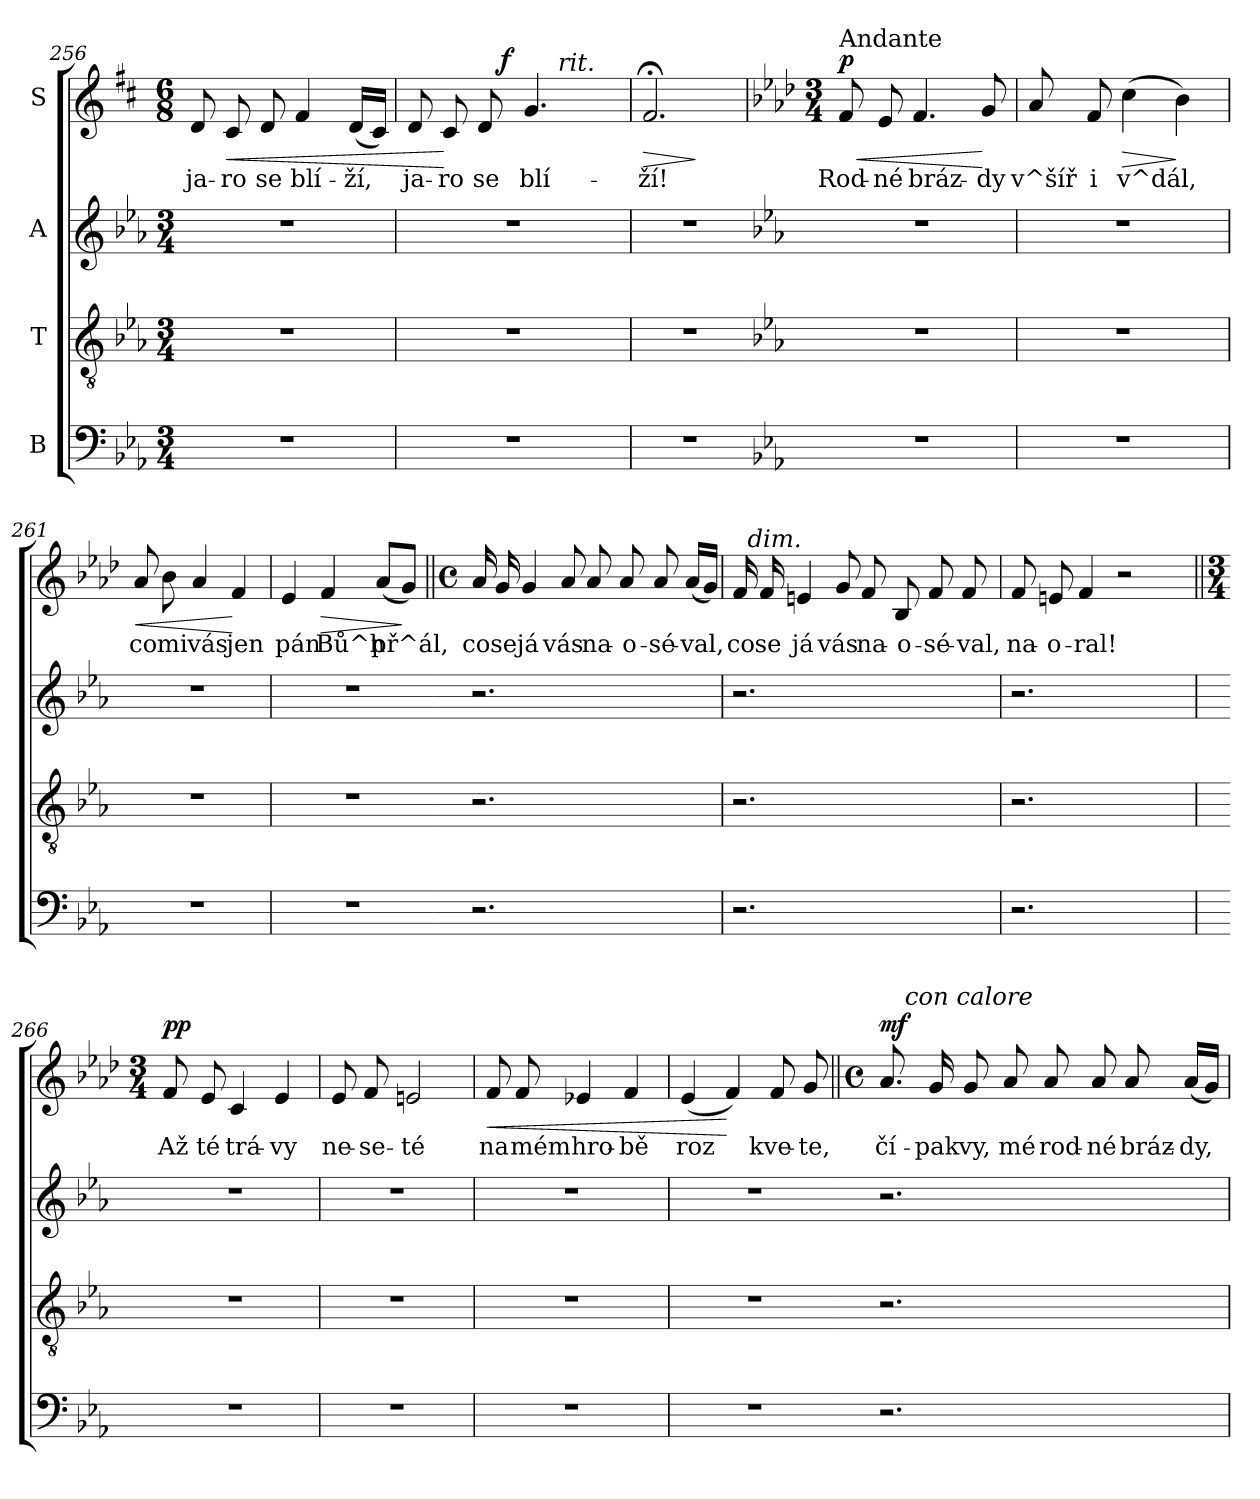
**kern	**kern	**kern	**kern	**text	**dynam
*part4	*part3	*part2	*part1	*part1	*part1
*staff4	*staff3	*staff2	*staff1	*staff1	*staff1
*I"B	*I"T	*I"A	*I"S	*	*
!!LO:LB:g=z
*clefF4	*clefGv2	*clefG2	*clefG2	*	*
*k[b-e-a-]	*k[b-e-a-]	*k[b-e-a-]	*k[f#c#]	*	*
*E-:	*E-:	*E-:	*D:	*	*
*M3/4	*M3/4	*M3/4	*M6/8	*	*
=256	=256	=256	=256	=256	=256
!	!	!	!	!LO:LY:b:rj	!
2.r	2.r	2.r	8d/	ja-	.
!	!	!	!	!LO:LY:b:rj	!LO:HP:b
.	.	.	8c#/	-ro	<
!	!	!	!	!LO:LY:b:rj	!
.	.	.	8d/	se	.
!	!	!	!	!LO:LY:b:rj	!
.	.	.	4f#/	blí-	.
!	!	!	!	!LO:LY:b:rj	!
.	.	.	(<16d/L	-ží,	.
!	!	!	!	!LO:LY:b:rj	!
.	.	.	16c#/J)	.	.
=257	=257	=257	=257	=257	=257
!	!	!	!	!LO:LY:b:rj	!
*	*	*	*^	*	*
*	*	*	*	*^	*	*
2.r	2.r	2.r	8d/	4ryy	4ryy	ja-	.
!	!	!	!	!	!	!LO:LY:b:rj	!
.	.	.	8c#/	.	.	-ro	[
!	!	!	!	!	!	!LO:LY:b:rj	!
.	.	.	8d/	16ryy	8ryy	se	.
!	!	!	!	!	!	!	!LO:DY:a
.	.	.	.	4..ryy	.	.	f
!	!	!	!	!	!	!LO:LY:b:rj	!
.	.	.	4.g/	.	16ryy	blí-	.
.	.	.	.	.	64ryy	.	.
!	!	!	!	!	!LO:TX:a:i:t=rit.	!	!
.	.	.	.	.	4ryy	.	.
.	.	.	.	.	32.ryy	.	.
=258	=258	=258	=258	=258	=258	=258	=258
!	!	!	!	!	!	!LO:LY:b:rj	!LO:HP:b
*	*	*	*v	*v	*v	*	*
2.r	2.r	2.r	2.f#;</	-ží!	>
.	.	.	.	.	]
=259	=259	=259	=259!	=259!	=259!
*	*	*	*k[b-e-a-d-]	*	*
*	*	*	*A-:	*	*
*	*	*	*M3/4	*	*
!	!	!	!LO:TX:a:t=Andante	!	!
!	!	!	!	!LO:LY:b:rj	!LO:HP:b
!	!	!	!	!	!LO:DY:n=1:a
2.r	2.r	2.r	8f/	Rod-	< p
!	!	!	!	!LO:LY:b:rj	!
.	.	.	8e-/	-né	.
!	!	!	!	!LO:LY:b:rj	!
.	.	.	4.f/	bráz-	.
!	!	!	!	!LO:LY:b:rj	!
.	.	.	8g/	-dy	[
=260	=260	=260	=260	=260	=260
!	!	!	!	!LO:LY:b:rj	!
2.r	2.r	2.r	8a-/	v^šíř	.
!	!	!	!	!LO:LY:b:rj	!
.	.	.	8f/	i	.
!	!	!	!	!LO:LY:b:rj	!LO:HP:b
.	.	.	(>4cc\	v^dál,	>
!	!	!	!	!LO:LY:b:rj	!
.	.	.	4b-\)	.	]
=261	=261	=261	=261	=261	=261
!	!	!	!	!LO:LY:b:rj	!LO:HP:b
2.r	2.r	2.r	8a-/	co	<
!	!	!	!	!LO:LY:b:rj	!
.	.	.	8b-\	mi	.
!	!	!	!	!LO:LY:b:rj	!
.	.	.	4a-/	vás	.
!	!	!	!	!LO:LY:b:rj	!
.	.	.	4f/	jen	[
=262	=262	=262	=262	=262	=262
!	!	!	!	!LO:LY:b:rj	!
2.r	2.r	2.r	4e-/	pán	.
!	!	!	!	!LO:LY:b:rj	!LO:HP:b
.	.	.	4f/	Bů^h	>
!	!	!	!	!LO:LY:b:rj	!
.	.	.	(<8a-/L	př^ál,	.
!	!	!	!	!LO:LY:b:rj	!
.	.	.	8g/J)	.	]
!!LO:PB:g=z
=263	=263	=263	=263||	=263||	=263||
*	*	*	*M4/4	*	*
*	*	*	*met(c)	*	*
!	!	!	!	!LO:LY:b:rj	!
2.r	2.r	2.r	16a-/	co	.
!	!	!	!	!LO:LY:b:rj	!
.	.	.	16g/	se	.
!	!	!	!	!LO:LY:b:rj	!
.	.	.	4g/	já	.
!	!	!	!	!LO:LY:b:rj	!
.	.	.	8a-/	vás	.
!	!	!	!	!LO:LY:b:rj	!
.	.	.	8a-/	na-	.
!	!	!	!	!LO:LY:b:rj	!
.	.	.	8a-/	-o-	.
!	!	!	!	!LO:LY:b:rj	!
4ryy	4ryy	4ryy	8a-/	-sé-	.
!	!	!	!	!LO:LY:b:rj	!
.	.	.	(<16a-/L	-val,	.
!	!	!	!	!LO:LY:b:rj	!
.	.	.	16g/J)	.	.
=264	=264	=264	=264	=264	=264
!	!	!	!	!LO:LY:b:rj	!
*	*	*	*^	*	*
2.r	2.r	2.r	16f/	32.ryy	co	.
!	!	!	!	!LO:TX:a:i:t=dim.	!	!
.	.	.	.	2ryy	.	.
!	!	!	!	!	!LO:LY:b:rj	!
.	.	.	16f/	.	se	.
!	!	!	!	!	!LO:LY:b:rj	!
.	.	.	4en/	.	já	.
!	!	!	!	!	!LO:LY:b:rj	!
.	.	.	8g/	.	vás	.
!	!	!	!	!	!LO:LY:b:rj	!
.	.	.	8f/	.	na-	.
.	.	.	.	4ryy	.	.
!	!	!	!	!	!LO:LY:b:rj	!
.	.	.	8B-/	.	-o-	.
!	!	!	!	!	!LO:LY:b:rj	!
4ryy	4ryy	4ryy	8f/	.	-sé-	.
.	.	.	.	8ryy	.	.
!	!	!	!	!	!LO:LY:b:rj	!
.	.	.	8f/	.	-val,	.
.	.	.	.	16ryy	.	.
.	.	.	.	64ryy	.	.
=265	=265	=265	=265	=265	=265	=265
!	!	!	!	!	!LO:LY:b:rj	!
*	*	*	*v	*v	*	*
2.r	2.r	2.r	8f/	na-	.
!	!	!	!	!LO:LY:b:rj	!
.	.	.	8en/	-o-	.
!	!	!	!	!LO:LY:b:rj	!
.	.	.	4f/	-ral!	.
.	.	.	2r	.	.
4ryy	4ryy	4ryy	.	.	.
!!LO:LB:g=z
=266	=266	=266	=266||	=266||	=266||
*	*	*	*M3/4	*	*
!	!	!	!	!LO:LY:b:rj	!LO:DY:a
2.r	2.r	2.r	8f/	Až	pp
!	!	!	!	!LO:LY:b:rj	!
.	.	.	8e-/	té	.
!	!	!	!	!LO:LY:b:rj	!
.	.	.	4c/	trá-	.
!	!	!	!	!LO:LY:b:rj	!
.	.	.	4e-/	-vy	.
=267	=267	=267	=267	=267	=267
!	!	!	!	!LO:LY:b:rj	!
2.r	2.r	2.r	8e-/	ne-	.
!	!	!	!	!LO:LY:b:rj	!
.	.	.	8f/	-se-	.
!	!	!	!	!LO:LY:b:rj	!
.	.	.	2en/	-té	.
=268	=268	=268	=268	=268	=268
!	!	!	!	!LO:LY:b:rj	!LO:HP:b
2.r	2.r	2.r	8f/	na	<
!	!	!	!	!LO:LY:b:rj	!
.	.	.	8f/	mém	.
!	!	!	!	!LO:LY:b:rj	!
.	.	.	4e-X/	hro-	.
!	!	!	!	!LO:LY:b:rj	!
.	.	.	4f/	-bě	.
=269	=269	=269	=269	=269	=269
!	!	!	!	!LO:LY:b:rj	!
2.r	2.r	2.r	(<4e-/	roz-	.
!	!	!	!	!LO:LY:b:rj	!
.	.	.	4f/)	--	[
!	!	!	!	!LO:LY:b:rj	!
.	.	.	8f/	-kve-	.
!	!	!	!	!LO:LY:b:rj	!
.	.	.	8g/	-te,	.
!!LO:LB:g=z
=270	=270	=270	=270||	=270||	=270||
*	*	*	*M4/4	*	*
*	*	*	*met(c)	*	*
!	!	!	!	!LO:LY:b:rj	!LO:DY:a
*	*	*	*^	*	*
2.r	2.r	2.r	8.a-/	16.ryy	čí-	mf
!	!	!	!	!LO:TX:a:i:t=con calore	!	!
.	.	.	.	2ryy	.	.
!	!	!	!	!	!LO:LY:b:rj	!
.	.	.	16g/	.	-pak	.
!	!	!	!	!	!LO:LY:b:rj	!
.	.	.	8g/	.	vy,	.
!	!	!	!	!	!LO:LY:b:rj	!
.	.	.	8a-/	.	mé	.
!	!	!	!	!	!LO:LY:b:rj	!
.	.	.	8a-/	.	rod-	.
.	.	.	.	4ryy	.	.
!	!	!	!	!	!LO:LY:b:rj	!
.	.	.	8a-/	.	-né	.
!	!	!	!	!	!LO:LY:b:rj	!
4ryy	4ryy	4ryy	8a-/	.	bráz-	.
.	.	.	.	8ryy	.	.
!	!	!	!	!	!LO:LY:b:rj	!
.	.	.	(<16a-/L	.	-dy,	.
!	!	!	!	!	!LO:LY:b:rj	!
.	.	.	16g/J)	.	.	.
.	.	.	.	32ryy	.	.
*	*	*	*v	*v	*	*
=	=	=	=	=	=
*-	*-	*-	*-	*-	*-
